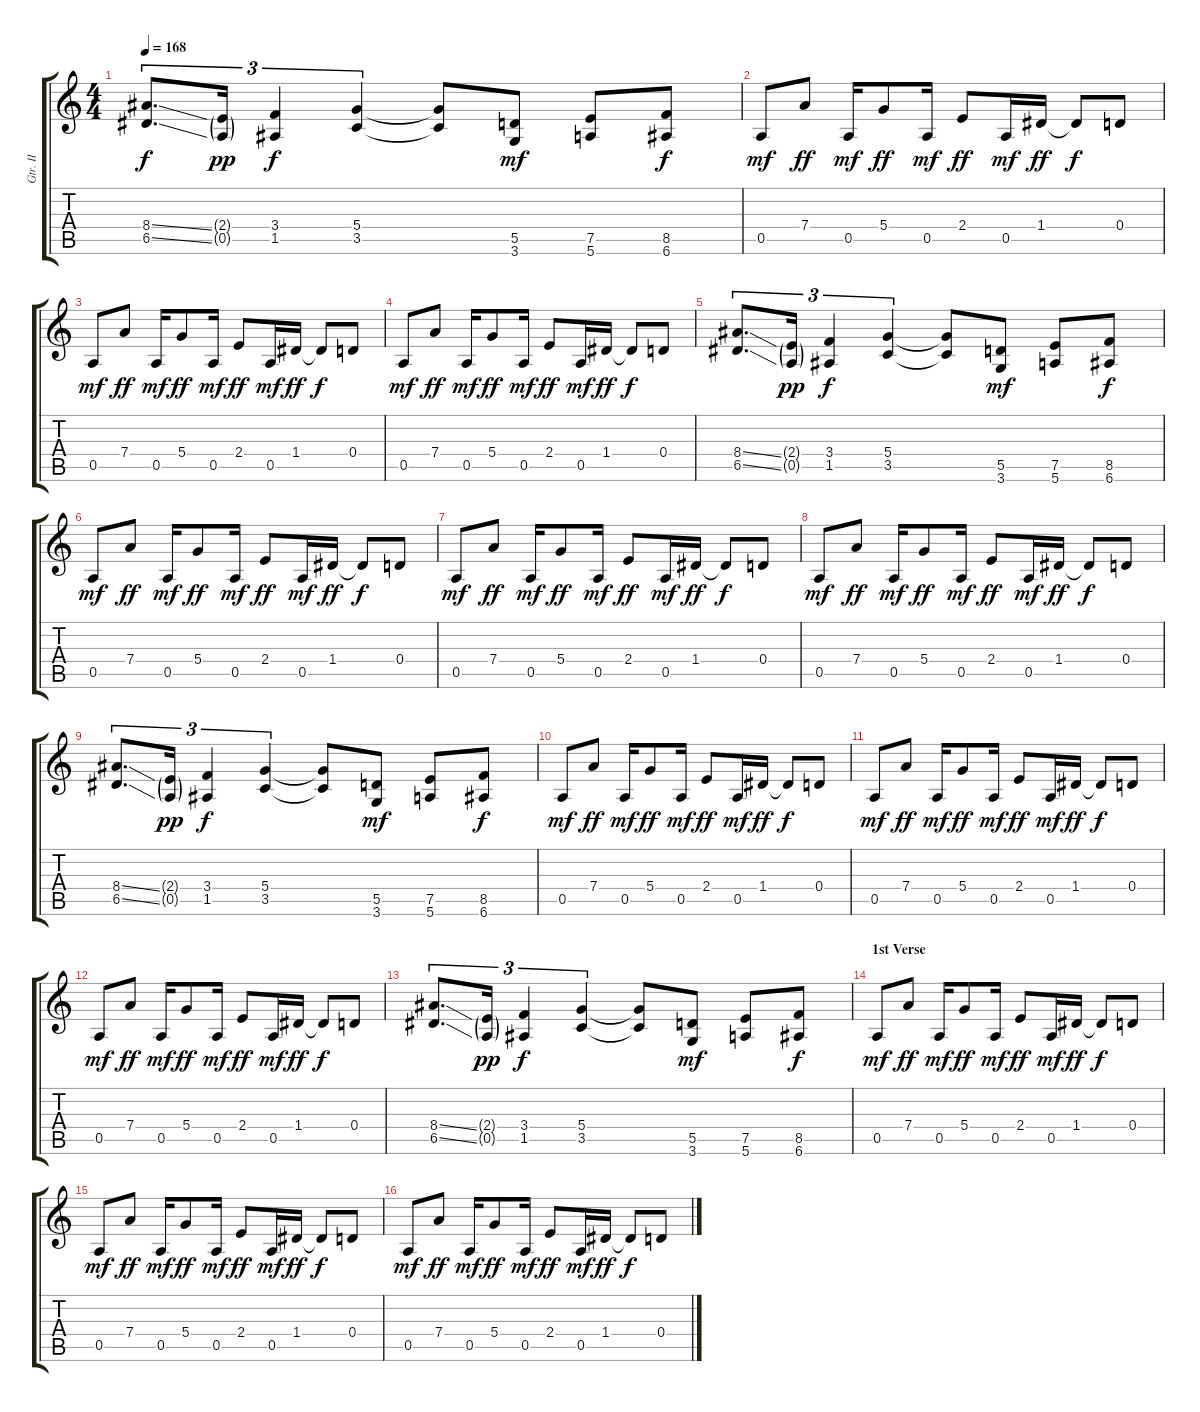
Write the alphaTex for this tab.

\track ("Gtr. II" "Gtr. II") {instrument overdrivenguitar}
\staff {score tabs}
\tuning (E4 B3 G3 D3 A2 E2) {hide}
\ts (4 4)
\tempo 168
\clef g2
\ks c
(8.4{ss} 6.5{ss}).8{d tu (3 2) dy f} (2.4{g} 0.5{g}).16{tu (3 2) dy pp} (3.4 1.5).4{tu (3 2) dy f} (5.4 3.5).4{tu (3 2)} (5.4{t} 3.5{t}).8 (5.5 3.6).8{dy mf} (7.5 5.6).8 (8.5 6.6).8{dy f} |
0.5.8{dy mf} 7.4.8{dy ff} 0.5.16{dy mf} 5.4.8{dy ff} 0.5.16{dy mf} 2.4.8{dy ff} 0.5.16{dy mf} 1.4.16{dy ff} 1.4{t}.8{dy f} 0.4.8 |
0.5.8{dy mf} 7.4.8{dy ff} 0.5.16{dy mf} 5.4.8{dy ff} 0.5.16{dy mf} 2.4.8{dy ff} 0.5.16{dy mf} 1.4.16{dy ff} 1.4{t}.8{dy f} 0.4.8 |
0.5.8{dy mf} 7.4.8{dy ff} 0.5.16{dy mf} 5.4.8{dy ff} 0.5.16{dy mf} 2.4.8{dy ff} 0.5.16{dy mf} 1.4.16{dy ff} 1.4{t}.8{dy f} 0.4.8 |
(8.4{ss} 6.5{ss}).8{d tu (3 2)} (2.4{g} 0.5{g}).16{tu (3 2) dy pp} (3.4 1.5).4{tu (3 2) dy f} (5.4 3.5).4{tu (3 2)} (5.4{t} 3.5{t}).8 (5.5 3.6).8{dy mf} (7.5 5.6).8 (8.5 6.6).8{dy f} |
0.5.8{dy mf} 7.4.8{dy ff} 0.5.16{dy mf} 5.4.8{dy ff} 0.5.16{dy mf} 2.4.8{dy ff} 0.5.16{dy mf} 1.4.16{dy ff} 1.4{t}.8{dy f} 0.4.8 |
0.5.8{dy mf} 7.4.8{dy ff} 0.5.16{dy mf} 5.4.8{dy ff} 0.5.16{dy mf} 2.4.8{dy ff} 0.5.16{dy mf} 1.4.16{dy ff} 1.4{t}.8{dy f} 0.4.8 |
0.5.8{dy mf} 7.4.8{dy ff} 0.5.16{dy mf} 5.4.8{dy ff} 0.5.16{dy mf} 2.4.8{dy ff} 0.5.16{dy mf} 1.4.16{dy ff} 1.4{t}.8{dy f} 0.4.8 |
(8.4{ss} 6.5{ss}).8{d tu (3 2)} (2.4{g} 0.5{g}).16{tu (3 2) dy pp} (3.4 1.5).4{tu (3 2) dy f} (5.4 3.5).4{tu (3 2)} (5.4{t} 3.5{t}).8 (5.5 3.6).8{dy mf} (7.5 5.6).8 (8.5 6.6).8{dy f} |
0.5.8{dy mf} 7.4.8{dy ff} 0.5.16{dy mf} 5.4.8{dy ff} 0.5.16{dy mf} 2.4.8{dy ff} 0.5.16{dy mf} 1.4.16{dy ff} 1.4{t}.8{dy f} 0.4.8 |
0.5.8{dy mf} 7.4.8{dy ff} 0.5.16{dy mf} 5.4.8{dy ff} 0.5.16{dy mf} 2.4.8{dy ff} 0.5.16{dy mf} 1.4.16{dy ff} 1.4{t}.8{dy f} 0.4.8 |
0.5.8{dy mf} 7.4.8{dy ff} 0.5.16{dy mf} 5.4.8{dy ff} 0.5.16{dy mf} 2.4.8{dy ff} 0.5.16{dy mf} 1.4.16{dy ff} 1.4{t}.8{dy f} 0.4.8 |
(8.4{ss} 6.5{ss}).8{d tu (3 2)} (2.4{g} 0.5{g}).16{tu (3 2) dy pp} (3.4 1.5).4{tu (3 2) dy f} (5.4 3.5).4{tu (3 2)} (5.4{t} 3.5{t}).8 (5.5 3.6).8{dy mf} (7.5 5.6).8 (8.5 6.6).8{dy f} |
\section ("" "1st Verse")
0.5.8{dy mf} 7.4.8{dy ff} 0.5.16{dy mf} 5.4.8{dy ff} 0.5.16{dy mf} 2.4.8{dy ff} 0.5.16{dy mf} 1.4.16{dy ff} 1.4{t}.8{dy f} 0.4.8 |
0.5.8{dy mf} 7.4.8{dy ff} 0.5.16{dy mf} 5.4.8{dy ff} 0.5.16{dy mf} 2.4.8{dy ff} 0.5.16{dy mf} 1.4.16{dy ff} 1.4{t}.8{dy f} 0.4.8 |
0.5.8{dy mf} 7.4.8{dy ff} 0.5.16{dy mf} 5.4.8{dy ff} 0.5.16{dy mf} 2.4.8{dy ff} 0.5.16{dy mf} 1.4.16{dy ff} 1.4{t}.8{dy f} 0.4.8
